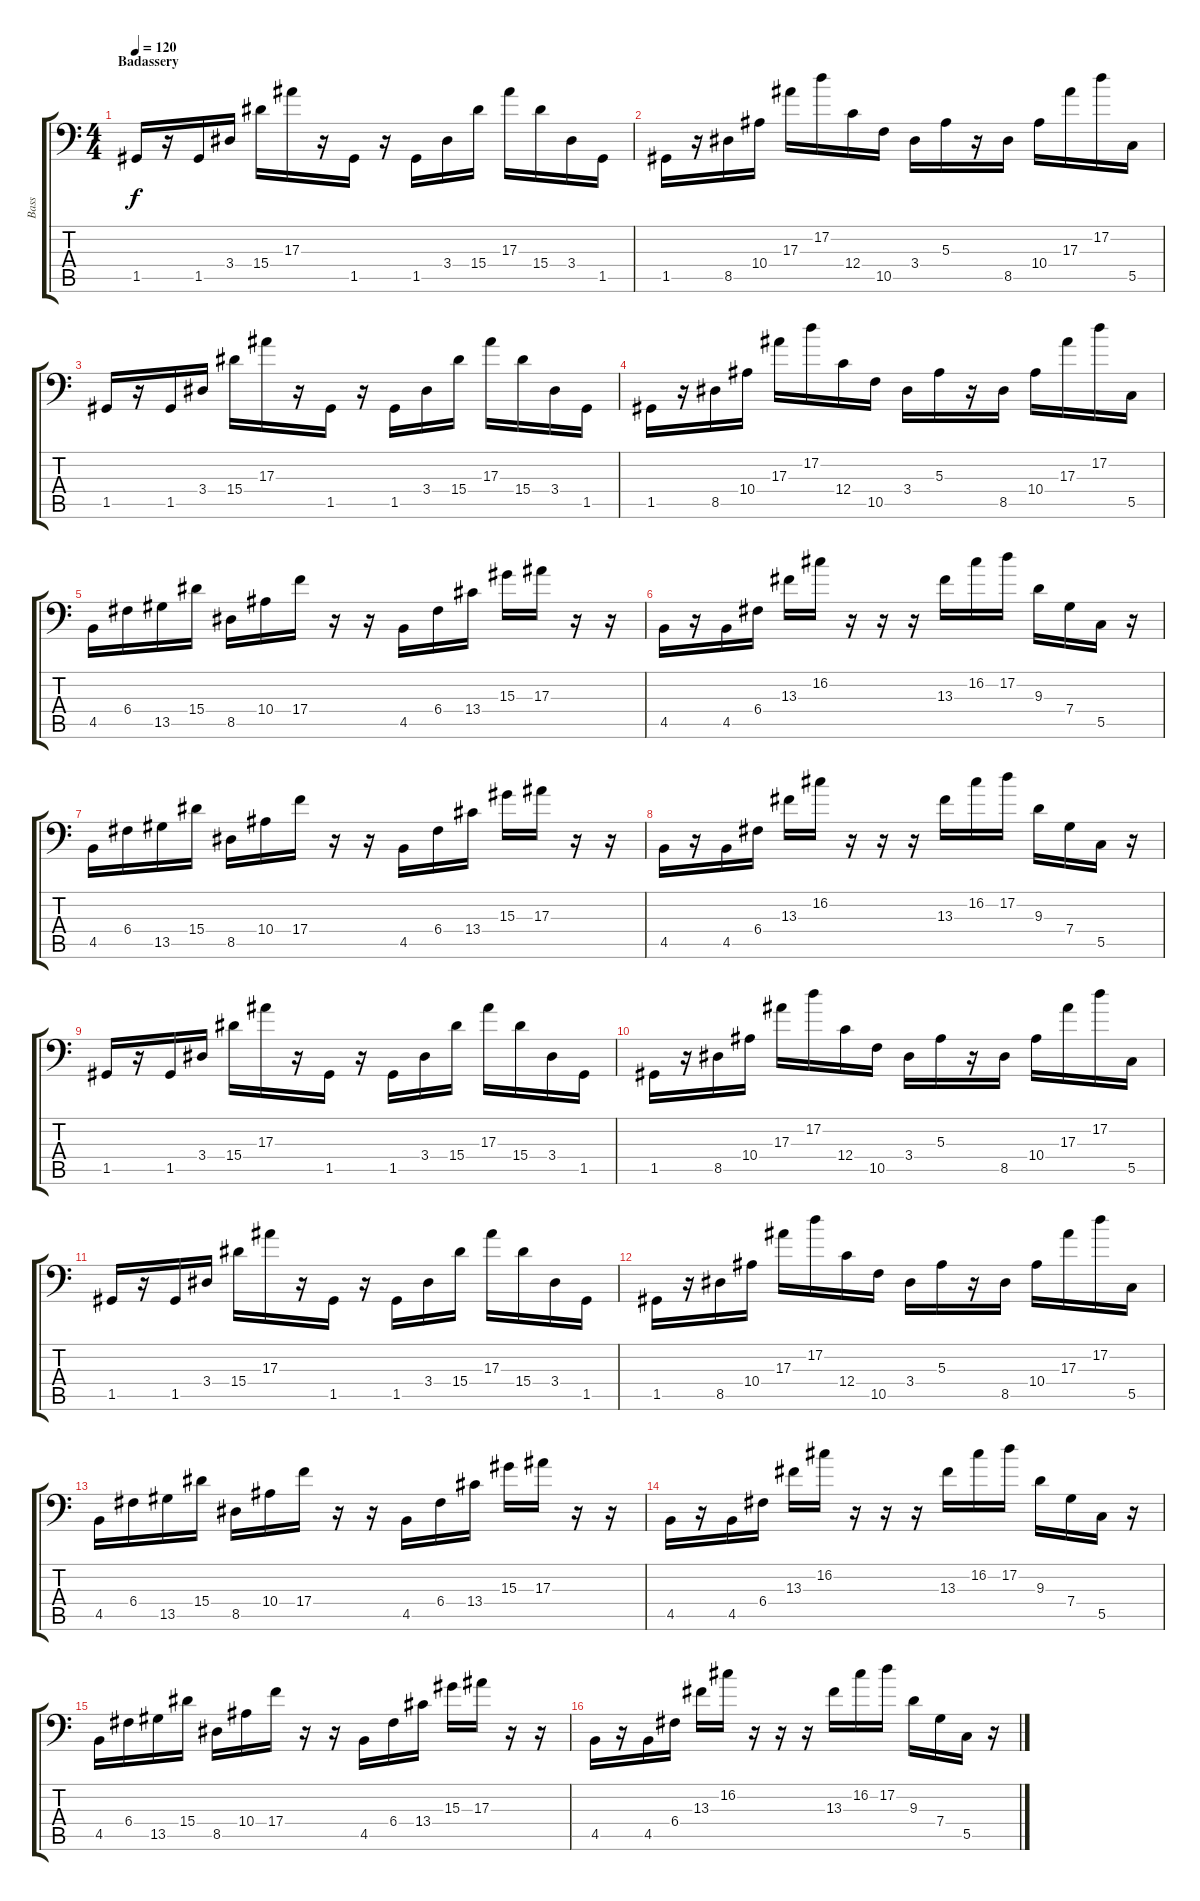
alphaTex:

\track ("Bass" "Bass") {instrument fretlessbass}
\staff {score tabs}
\tuning (D3 A2 F2 C2 G1 D1) {hide}
\ts (4 4)
\section ("" "Badassery")
\tempo 120
\clef f4
\ks c
1.5.16{dy f} r.16 1.5.16 3.4.16 15.4.16 17.3.16 r.16 1.5.16 r.16 1.5.16 3.4.16 15.4.16 17.3.16 15.4.16 3.4.16 1.5.16 |
1.5.16 r.16 8.5.16 10.4.16 17.3.16 17.2.16 12.4.16 10.5.16 3.4.16 5.3.16 r.16 8.5.16 10.4.16 17.3.16 17.2.16 5.5.16 |
1.5.16 r.16 1.5.16 3.4.16 15.4.16 17.3.16 r.16 1.5.16 r.16 1.5.16 3.4.16 15.4.16 17.3.16 15.4.16 3.4.16 1.5.16 |
1.5.16 r.16 8.5.16 10.4.16 17.3.16 17.2.16 12.4.16 10.5.16 3.4.16 5.3.16 r.16 8.5.16 10.4.16 17.3.16 17.2.16 5.5.16 |
4.5.16 6.4.16 13.5.16 15.4.16 8.5.16 10.4.16 17.4.16 r.16 r.16 4.5.16 6.4.16 13.4.16 15.3.16 17.3.16 r.16 r.16 |
4.5.16 r.16 4.5.16 6.4.16 13.3.16 16.2.16 r.16 r.16 r.16 13.3.16 16.2.16 17.2.16 9.3.16 7.4.16 5.5.16 r.16 |
4.5.16 6.4.16 13.5.16 15.4.16 8.5.16 10.4.16 17.4.16 r.16 r.16 4.5.16 6.4.16 13.4.16 15.3.16 17.3.16 r.16 r.16 |
4.5.16 r.16 4.5.16 6.4.16 13.3.16 16.2.16 r.16 r.16 r.16 13.3.16 16.2.16 17.2.16 9.3.16 7.4.16 5.5.16 r.16 |
1.5.16 r.16 1.5.16 3.4.16 15.4.16 17.3.16 r.16 1.5.16 r.16 1.5.16 3.4.16 15.4.16 17.3.16 15.4.16 3.4.16 1.5.16 |
1.5.16 r.16 8.5.16 10.4.16 17.3.16 17.2.16 12.4.16 10.5.16 3.4.16 5.3.16 r.16 8.5.16 10.4.16 17.3.16 17.2.16 5.5.16 |
1.5.16 r.16 1.5.16 3.4.16 15.4.16 17.3.16 r.16 1.5.16 r.16 1.5.16 3.4.16 15.4.16 17.3.16 15.4.16 3.4.16 1.5.16 |
1.5.16 r.16 8.5.16 10.4.16 17.3.16 17.2.16 12.4.16 10.5.16 3.4.16 5.3.16 r.16 8.5.16 10.4.16 17.3.16 17.2.16 5.5.16 |
4.5.16 6.4.16 13.5.16 15.4.16 8.5.16 10.4.16 17.4.16 r.16 r.16 4.5.16 6.4.16 13.4.16 15.3.16 17.3.16 r.16 r.16 |
4.5.16 r.16 4.5.16 6.4.16 13.3.16 16.2.16 r.16 r.16 r.16 13.3.16 16.2.16 17.2.16 9.3.16 7.4.16 5.5.16 r.16 |
4.5.16 6.4.16 13.5.16 15.4.16 8.5.16 10.4.16 17.4.16 r.16 r.16 4.5.16 6.4.16 13.4.16 15.3.16 17.3.16 r.16 r.16 |
4.5.16 r.16 4.5.16 6.4.16 13.3.16 16.2.16 r.16 r.16 r.16 13.3.16 16.2.16 17.2.16 9.3.16 7.4.16 5.5.16 r.16
